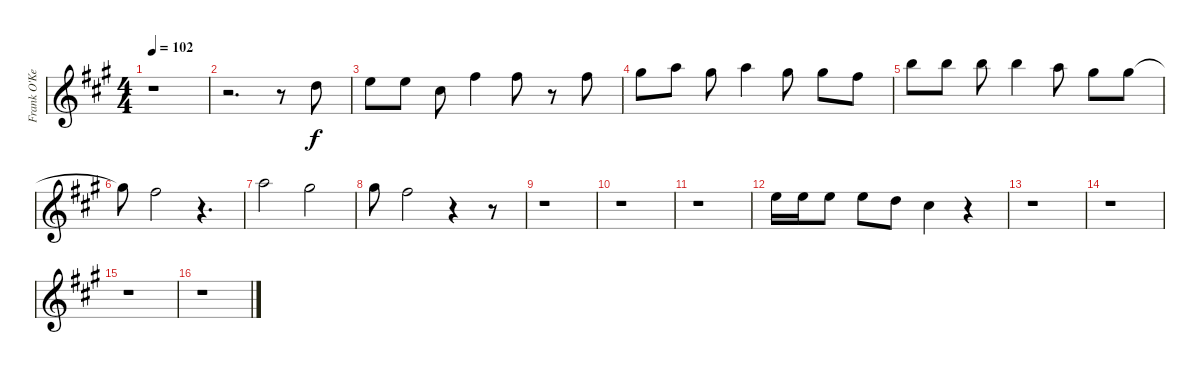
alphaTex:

\track ("Frank O'Keefe Vocals" "Frank O'Ke") {instrument contrabass}
\staff {score}
\tuning (E4 B3 G3 D3 A2 E2) {hide}
\ts (4 4)
\tempo 102
\clef g2
\ks a
r.1{dy f} |
r.2{d} r.8 7.3.8 |
9.3.8 9.3.8 6.3.8 7.2.4 7.2.8 r.8 7.2.8 |
9.2.8 10.2.8 9.2.8 10.2.4 9.2.8 9.2.8 7.2.8 |
7.1.8 7.1.8 7.1.8 7.1.4 10.2.8 9.2.8 9.2.8 |
9.2{t}.8 7.2.2 r.4{d} |
5.1.2 4.1.2 |
4.1.8 7.2.2 r.4 r.8 |
r.1 |
r.1 |
r.1 |
5.2.16 5.2.16 5.2.8 5.2.8 3.2.8 6.3.4 r.4 |
r.1 |
r.1 |
r.1 |
r.1
